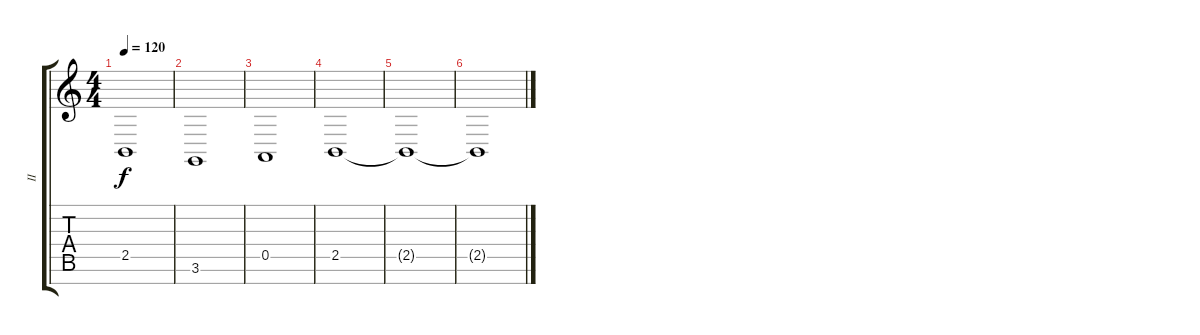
\track ("II" "II") {instrument stringensemble1}
\staff {score tabs}
\tuning (E4 B3 G3 D3 A2 E2 B1) {hide}
\ts (4 4)
\tempo 120
\clef g2
\ks c
2.5.1{dy f} |
3.6.1 |
0.5.1 |
2.5.1 |
2.5{t}.1 |
2.5{t}.1
